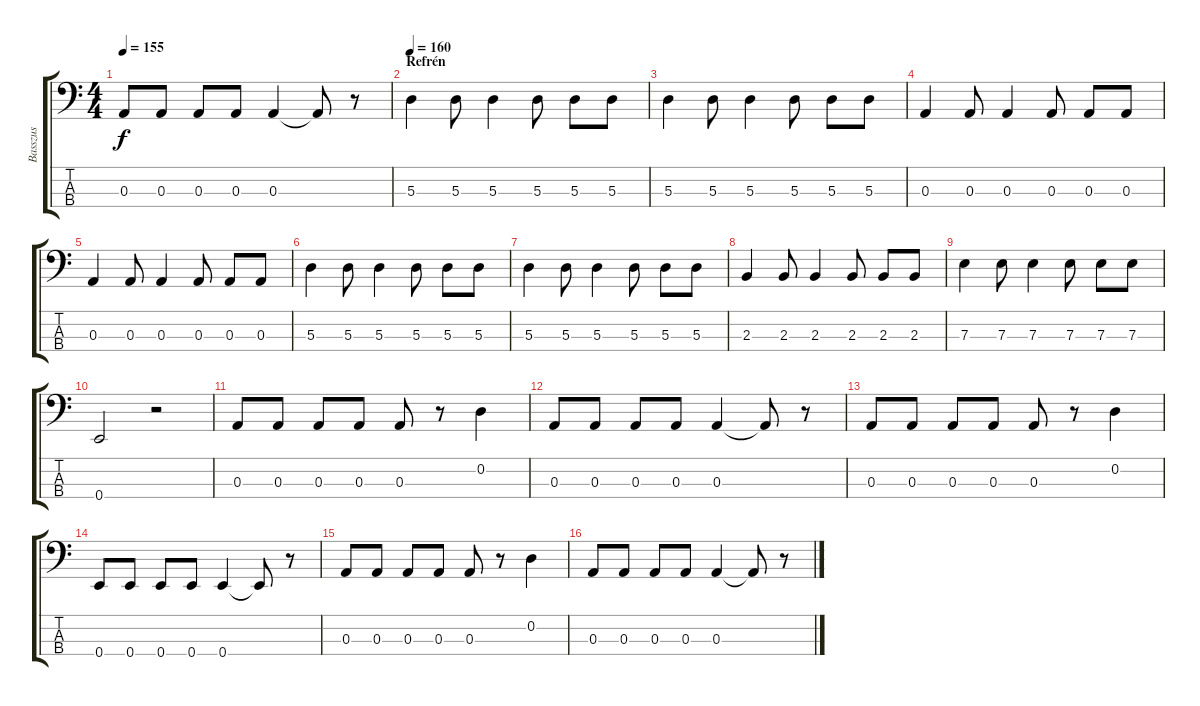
\track ("Basszus" "Basszus") {instrument electricbasspick}
\staff {score tabs}
\tuning (G2 D2 A1 E1) {hide}
\ts (4 4)
\tempo 155
\clef f4
\ks c
0.3.8{dy f} 0.3.8 0.3.8 0.3.8 0.3.4 0.3{t}.8 r.8 |
\section ("" "Refrén")
\tempo 160
5.3.4 5.3.8 5.3.4 5.3.8 5.3.8 5.3.8 |
5.3.4 5.3.8 5.3.4 5.3.8 5.3.8 5.3.8 |
0.3.4 0.3.8 0.3.4 0.3.8 0.3.8 0.3.8 |
0.3.4 0.3.8 0.3.4 0.3.8 0.3.8 0.3.8 |
5.3.4 5.3.8 5.3.4 5.3.8 5.3.8 5.3.8 |
5.3.4 5.3.8 5.3.4 5.3.8 5.3.8 5.3.8 |
2.3.4 2.3.8 2.3.4 2.3.8 2.3.8 2.3.8 |
7.3.4 7.3.8 7.3.4 7.3.8 7.3.8 7.3.8 |
0.4.2 r.2 |
0.3.8 0.3.8 0.3.8 0.3.8 0.3.8 r.8 0.2.4 |
0.3.8 0.3.8 0.3.8 0.3.8 0.3.4 0.3{t}.8 r.8 |
0.3.8 0.3.8 0.3.8 0.3.8 0.3.8 r.8 0.2.4 |
0.4.8 0.4.8 0.4.8 0.4.8 0.4.4 0.4{t}.8 r.8 |
0.3.8 0.3.8 0.3.8 0.3.8 0.3.8 r.8 0.2.4 |
0.3.8 0.3.8 0.3.8 0.3.8 0.3.4 0.3{t}.8 r.8
